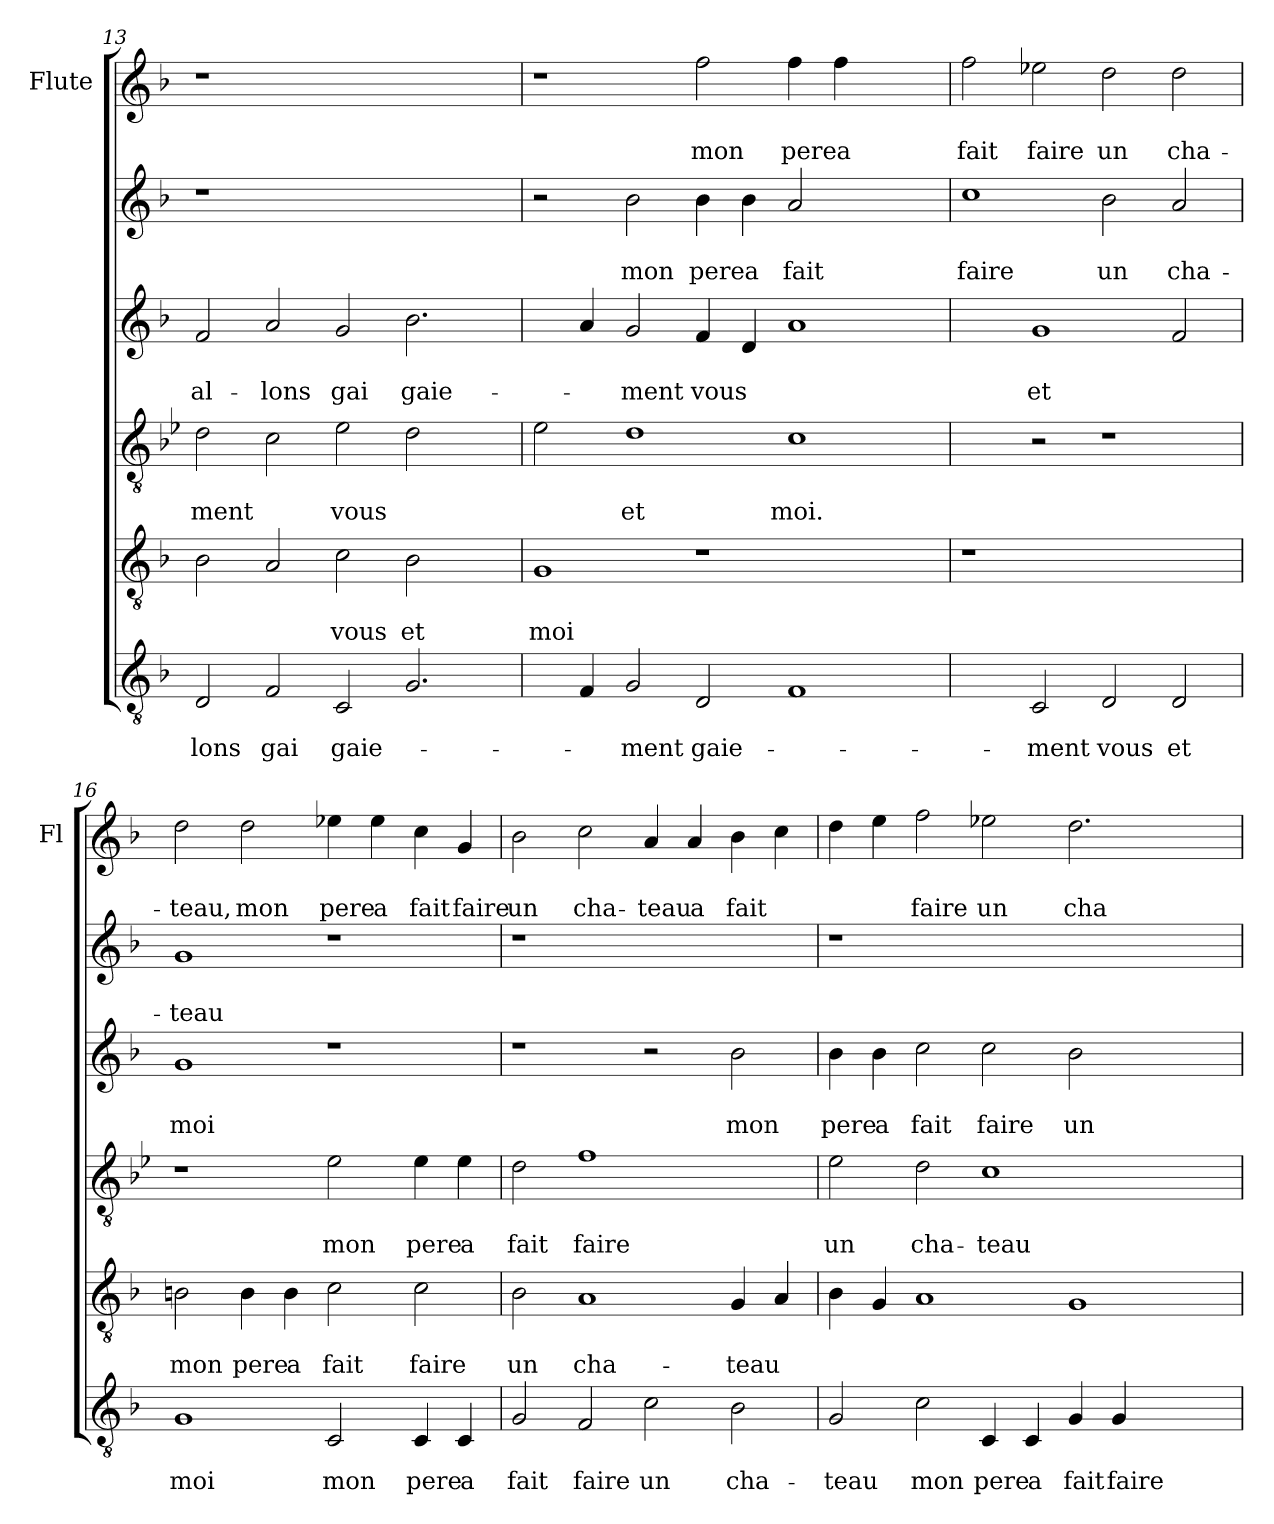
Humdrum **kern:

**kern	**text	**text	**kern	**text	**text	**kern	**text	**text	**kern	**text	**text	**kern	**text	**text	**kern	**text	**text
*part6	*part6	*part6	*part5	*part5	*part5	*part4	*part4	*part4	*part3	*part3	*part3	*part2	*part2	*part2	*part1	*part1	*part1
*staff6	*staff6	*staff6	*staff5	*staff5	*staff5	*staff4	*staff4	*staff4	*staff3	*staff3	*staff3	*staff2	*staff2	*staff2	*staff1	*staff1	*staff1
*	*	*	*	*	*	*	*	*	*	*	*	*	*	*	*I"Flute	*	*
*	*	*	*	*	*	*	*	*	*	*	*	*	*	*	*I'Fl	*	*
*clefGv2	*	*	*clefGv2	*	*	*clefGv2	*	*	*clefG2	*	*	*clefG2	*	*	*clefG2	*	*
*k[b-]	*	*	*k[b-]	*	*	*k[b-e-]	*	*	*k[b-]	*	*	*k[b-]	*	*	*k[b-]	*	*
*F:	*	*	*F:	*	*	*B-:	*	*	*F:	*	*	*F:	*	*	*F:	*	*
=13	=13	=13	=13	=13	=13	=13	=13	=13	=13	=13	=13	=13	=13	=13	=13	=13	=13
!	!	!LO:LY:b	!	!	!	!	!	!LO:LY:b	!	!	!LO:LY:b	!	!	!	!	!	!
2D/	.	-lons	2B-\	.	.	2d\	.	ment	2f/	.	al-	1r	.	.	1r	.	.
!	!	!LO:LY:b	!	!	!	!	!	!	!	!	!LO:LY:b	!	!	!	!	!	!
2F/	.	gai	2A/	.	.	2c\	.	.	2a/	.	-lons	.	.	.	.	.	.
!	!	!LO:LY:b	!	!	!LO:LY:b	!	!	!LO:LY:b	!	!	!LO:LY:b	!	!	!	!	!	!
2C/	.	gaie-	2c\	.	vous	2e-\	.	vous	2g/	.	gai	1ryy	.	.	1ryy	.	.
!	!	!	!	!	!LO:LY:b	!	!	!	!	!	!LO:LY:b	!	!	!	!	!	!
2.G/	.	.	2B-\	.	et	2d\	.	.	2.b-\	.	gaie-	.	.	.	.	.	.
.	.	.	4ryy	.	.	4ryy	.	.	.	.	.	4ryy	.	.	4ryy	.	.
=14	=14	=14	=14	=14	=14	=14	=14	=14	=14	=14	=14	=14	=14	=14	=14	=14	=14
!	!	!	!	!	!LO:LY:b	!	!	!	!	!	!	!	!	!	!	!	!
4G/yy	.	.	1G	.	moi	2e-\	.	.	4b-\yy	.	.	2r	.	.	1r	.	.
4F/	.	.	.	.	.	.	.	.	4a/	.	.	.	.	.	.	.	.
!	!	!LO:LY:b	!	!	!	!	!	!LO:LY:b	!	!	!LO:LY:b	!	!	!LO:LY:b	!	!	!
2G/	.	-ment	.	.	.	1d	.	et	2g/	.	-ment	2b-\	.	mon	.	.	.
!	!	!LO:LY:b	!	!	!	!	!	!	!	!	!LO:LY:b	!	!	!LO:LY:b	!	!	!LO:LY:b
2D/	.	gaie-	1r	.	.	.	.	.	4f/	.	vous	4b-\	.	pere	2ff\	.	mon
!	!	!	!	!	!	!	!	!	!	!	!	!	!	!LO:LY:b	!	!	!
.	.	.	.	.	.	.	.	.	4d/	.	.	4b-\	.	a	.	.	.
!	!	!	!	!	!	!	!	!LO:LY:b	!	!	!	!	!	!LO:LY:b	!	!	!LO:LY:b
1F	.	.	.	.	.	1c	.	moi.	1a	.	.	2a/	.	fait	4ff\	.	pere
!	!	!	!	!	!	!	!	!	!	!	!	!	!	!	!	!	!LO:LY:b
.	.	.	.	.	.	.	.	.	.	.	.	.	.	.	4ff\	.	a
.	.	.	2ryy	.	.	.	.	.	.	.	.	2ryy	.	.	2ryy	.	.
=15	=15	=15	=15	=15	=15	=15	=15	=15	=15	=15	=15	=15	=15	=15	=15	=15	=15
!	!	!	!	!	!	!	!	!	!	!	!	!	!	!LO:LY:b	!	!	!LO:LY:b
2F/yy	.	.	1r	.	.	2c\yy	.	.	2a/yy	.	.	1cc	.	faire	2ff\	.	fait
!	!	!LO:LY:b	!	!	!	!	!	!	!	!	!LO:LY:b	!	!	!	!	!	!LO:LY:b
2C/	.	-ment	.	.	.	2r	.	.	1g	.	et	.	.	.	2ee-X\	.	faire
!	!	!LO:LY:b	!	!	!	!	!	!	!	!	!	!	!	!LO:LY:b	!	!	!LO:LY:b
2D/	.	vous	1ryy	.	.	1r	.	.	.	.	.	2b-\	.	un	2dd\	.	un
!	!	!LO:LY:b	!	!	!	!	!	!	!	!	!	!	!	!LO:LY:b	!	!	!LO:LY:b
2D/	.	et	.	.	.	.	.	.	2f/	.	.	2a/	.	cha-	2dd\	.	cha-
!!LO:PB:g=z
=16	=16	=16	=16	=16	=16	=16	=16	=16	=16	=16	=16	=16	=16	=16	=16	=16	=16
!	!	!LO:LY:b	!	!	!LO:LY:b	!	!	!	!	!	!LO:LY:b	!	!	!LO:LY:b	!	!	!LO:LY:b
1G	.	moi	2Bn\	.	mon	1r	.	.	1g	.	moi	1g	.	-teau	2dd\	.	-teau,
!	!	!	!	!	!LO:LY:b	!	!	!	!	!	!	!	!	!	!	!	!LO:LY:b
.	.	.	4B\	.	pere	.	.	.	.	.	.	.	.	.	2dd\	.	mon
!	!	!	!	!	!LO:LY:b	!	!	!	!	!	!	!	!	!	!	!	!
.	.	.	4B\	.	a	.	.	.	.	.	.	.	.	.	.	.	.
!	!	!LO:LY:b	!	!	!LO:LY:b	!	!	!LO:LY:b	!	!	!	!	!	!	!	!	!LO:LY:b
2C/	.	mon	2c\	.	fait	2e-\	.	mon	1r	.	.	1r	.	.	4ee-X\	.	pere
!	!	!	!	!	!	!	!	!	!	!	!	!	!	!	!	!	!LO:LY:b
.	.	.	.	.	.	.	.	.	.	.	.	.	.	.	4ee-\	.	a
!	!	!LO:LY:b	!	!	!LO:LY:b	!	!	!LO:LY:b	!	!	!	!	!	!	!	!	!LO:LY:b
4C/	.	pere	2c\	.	faire	4e-\	.	pere	.	.	.	.	.	.	4cc\	.	fait
!	!	!LO:LY:b	!	!	!	!	!	!LO:LY:b	!	!	!	!	!	!	!	!	!LO:LY:b
4C/	.	a	.	.	.	4e-\	.	a	.	.	.	.	.	.	4g/	.	faire
=17	=17	=17	=17	=17	=17	=17	=17	=17	=17	=17	=17	=17	=17	=17	=17	=17	=17
!	!	!LO:LY:b	!	!	!LO:LY:b	!	!	!LO:LY:b	!	!	!	!	!	!	!	!	!LO:LY:b
2G/	.	fait	2B-\	.	un	2d\	.	fait	1r	.	.	1r	.	.	2b-\	.	un
!	!	!LO:LY:b	!	!	!LO:LY:b	!	!	!LO:LY:b	!	!	!	!	!	!	!	!	!LO:LY:b
2F/	.	faire	1A	.	cha-	1f	.	faire	.	.	.	.	.	.	2cc\	.	cha-
!	!	!LO:LY:b	!	!	!	!	!	!	!	!	!	!	!	!	!	!	!LO:LY:b
2c\	.	un	.	.	.	.	.	.	2r	.	.	1ryy	.	.	4a/	.	-teau
!	!	!	!	!	!	!	!	!	!	!	!	!	!	!	!	!	!LO:LY:b
.	.	.	.	.	.	.	.	.	.	.	.	.	.	.	4a/	.	a
!	!	!LO:LY:b	!	!	!LO:LY:b	!	!	!	!	!	!LO:LY:b	!	!	!	!	!	!LO:LY:b
2B-\	.	cha-	4G/	.	-teau	2ryy	.	.	2b-\	.	mon	.	.	.	4b-\	.	fait
.	.	.	4A/	.	.	.	.	.	.	.	.	.	.	.	4cc\	.	.
=18	=18	=18	=18	=18	=18	=18	=18	=18	=18	=18	=18	=18	=18	=18	=18	=18	=18
!	!	!LO:LY:b	!	!	!	!	!	!LO:LY:b	!	!	!LO:LY:b	!	!	!	!	!	!
2G/	.	-teau	4B-\	.	.	2e-\	.	un	4b-\	.	pere	1r	.	.	4dd\	.	.
!	!	!	!	!	!	!	!	!	!	!	!LO:LY:b	!	!	!	!	!	!
.	.	.	4G/	.	.	.	.	.	4b-\	.	a	.	.	.	4ee\	.	.
!	!	!LO:LY:b	!	!	!	!	!	!LO:LY:b	!	!	!LO:LY:b	!	!	!	!	!	!LO:LY:b
2c\	.	mon	1A	.	.	2d\	.	cha-	2cc\	.	fait	.	.	.	2ff\	.	faire
!	!	!LO:LY:b	!	!	!	!	!	!LO:LY:b	!	!	!LO:LY:b	!	!	!	!	!	!LO:LY:b
4C/	.	pere	.	.	.	1c	.	-teau	2cc\	.	faire	1.ryy	.	.	2ee-X\	.	un
!	!	!LO:LY:b	!	!	!	!	!	!	!	!	!	!	!	!	!	!	!
4C/	.	a	.	.	.	.	.	.	.	.	.	.	.	.	.	.	.
!	!	!LO:LY:b	!	!	!	!	!	!	!	!	!LO:LY:b	!	!	!	!	!	!LO:LY:b
4G/	.	fait	1G	.	.	.	.	.	2b-\	.	un	.	.	.	2.dd\	.	cha-
!	!	!LO:LY:b	!	!	!	!	!	!	!	!	!	!	!	!	!	!	!
4G/	.	faire	.	.	.	.	.	.	.	.	.	.	.	.	.	.	.
2ryy	.	.	.	.	.	2ryy	.	.	2ryy	.	.	.	.	.	.	.	.
.	.	.	.	.	.	.	.	.	.	.	.	.	.	.	4ryy	.	.
=	=	=	=	=	=	=	=	=	=	=	=	=	=	=	=	=	=
*-	*-	*-	*-	*-	*-	*-	*-	*-	*-	*-	*-	*-	*-	*-	*-	*-	*-
